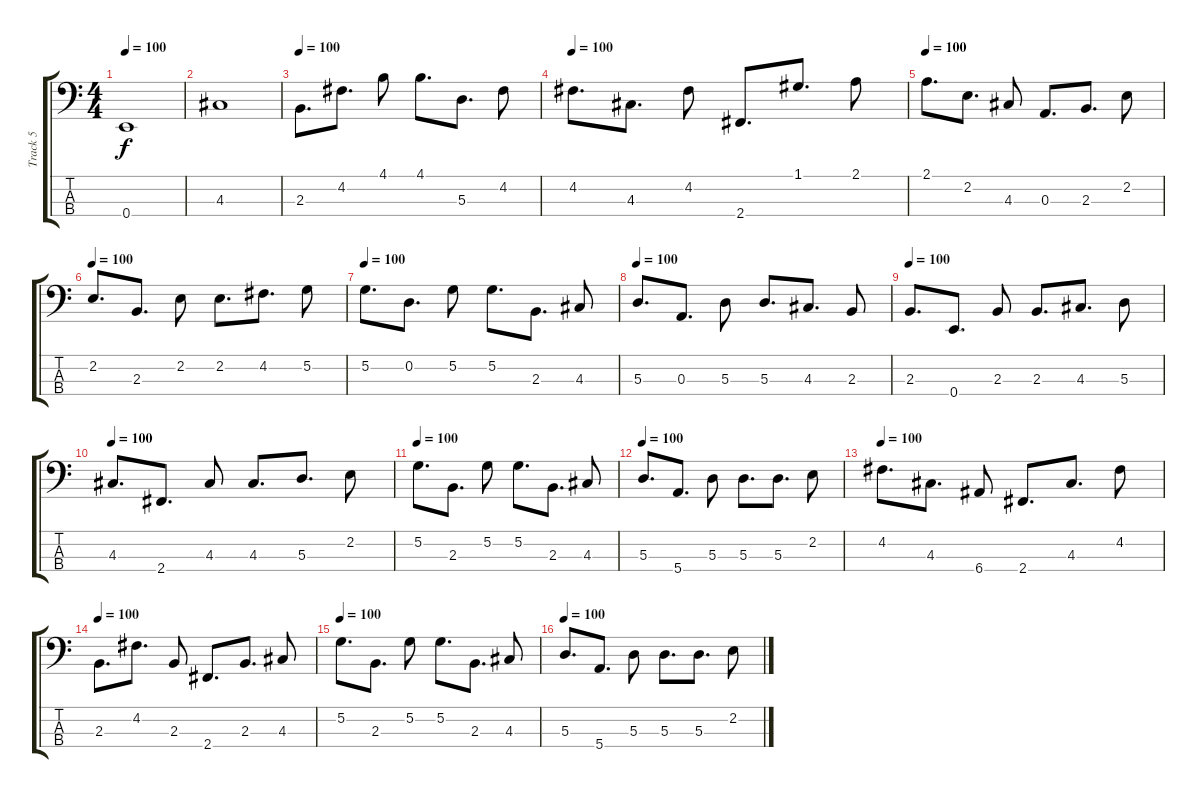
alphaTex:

\track ("Track 5" "Track 5") {instrument electricbassfinger}
\staff {score tabs}
\tuning (G2 D2 A1 E1) {hide}
\ts (4 4)
\tempo 100
\clef f4
\ks c
0.4.1{dy f} |
4.3.1 |
\tempo 100
2.3.8{d} 4.2.8{d} 4.1.8 4.1.8{d} 5.3.8{d} 4.2.8 |
\tempo 100
4.2.8{d} 4.3.8{d} 4.2.8 2.4.8{d} 1.1.8{d} 2.1.8 |
\tempo 100
2.1.8{d} 2.2.8{d} 4.3.8 0.3.8{d} 2.3.8{d} 2.2.8 |
\tempo 100
2.2.8{d} 2.3.8{d} 2.2.8 2.2.8{d} 4.2.8{d} 5.2.8 |
\tempo 100
5.2.8{d} 0.2.8{d} 5.2.8 5.2.8{d} 2.3.8{d} 4.3.8 |
\tempo 100
5.3.8{d} 0.3.8{d} 5.3.8 5.3.8{d} 4.3.8{d} 2.3.8 |
\tempo 100
2.3.8{d} 0.4.8{d} 2.3.8 2.3.8{d} 4.3.8{d} 5.3.8 |
\tempo 100
4.3.8{d} 2.4.8{d} 4.3.8 4.3.8{d} 5.3.8{d} 2.2.8 |
\tempo 100
5.2.8{d} 2.3.8{d} 5.2.8 5.2.8{d} 2.3.8{d} 4.3.8 |
\tempo 100
5.3.8{d} 5.4.8{d} 5.3.8 5.3.8{d} 5.3.8{d} 2.2.8 |
\tempo 100
4.2.8{d} 4.3.8{d} 6.4.8 2.4.8{d} 4.3.8{d} 4.2.8 |
\tempo 100
2.3.8{d} 4.2.8{d} 2.3.8 2.4.8{d} 2.3.8{d} 4.3.8 |
\tempo 100
5.2.8{d} 2.3.8{d} 5.2.8 5.2.8{d} 2.3.8{d} 4.3.8 |
\tempo 100
5.3.8{d} 5.4.8{d} 5.3.8 5.3.8{d} 5.3.8{d} 2.2.8
